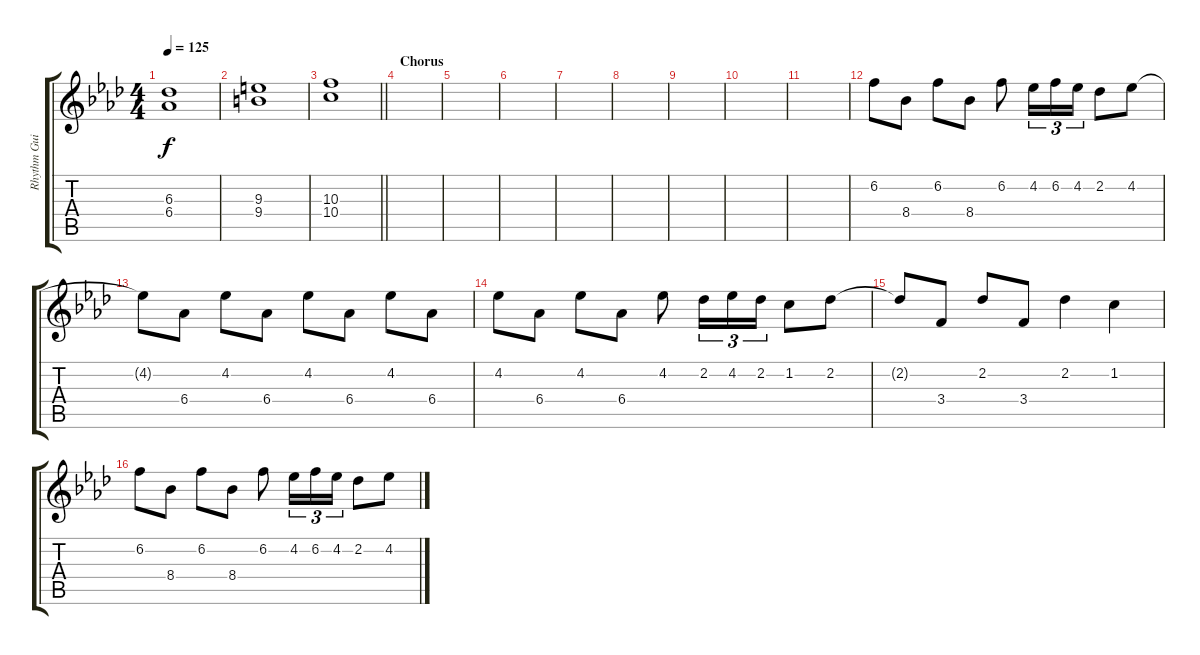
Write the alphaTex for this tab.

\track ("Rhythm Guitar" "Rhythm Gui") {instrument distortionguitar}
\staff {score tabs}
\tuning (E4 B3 G3 D3 A2 D2) {hide}
\ts (4 4)
\tempo 125
\clef g2
\ks fminor
(6.3 6.4).1{dy f} |
(9.3 9.4).1 |
\barLineRight lightlight
(10.3 10.4).1 |
\section ("" "Chorus")
|
|
|
|
|
|
|
|
6.2.8 8.4.8 6.2.8 8.4.8 6.2.8 4.2.16{tu (3 2)} 6.2.16{tu (3 2)} 4.2.16{tu (3 2)} 2.2.8 4.2.8 |
4.2{t}.8 6.4.8 4.2.8 6.4.8 4.2.8 6.4.8 4.2.8 6.4.8 |
4.2.8 6.4.8 4.2.8 6.4.8 4.2.8 2.2.16{tu (3 2)} 4.2.16{tu (3 2)} 2.2.16{tu (3 2)} 1.2.8 2.2.8 |
2.2{t}.8 3.4.8 2.2.8 3.4.8 2.2.4 1.2.4 |
6.2.8 8.4.8 6.2.8 8.4.8 6.2.8 4.2.16{tu (3 2)} 6.2.16{tu (3 2)} 4.2.16{tu (3 2)} 2.2.8 4.2.8
